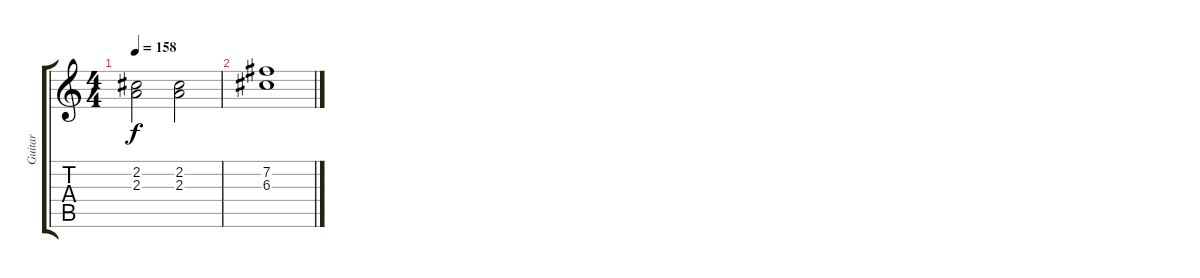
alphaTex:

\track ("Guitar" "Guitar") {instrument distortionguitar}
\staff {score tabs}
\tuning (E4 B3 G3 D3 A2 E2) {hide}
\ts (4 4)
\tempo 158
\clef g2
\ks c
(2.2{t} 2.3{t}).2{dy f} (2.2 2.3).2 |
(7.2 6.3).1
